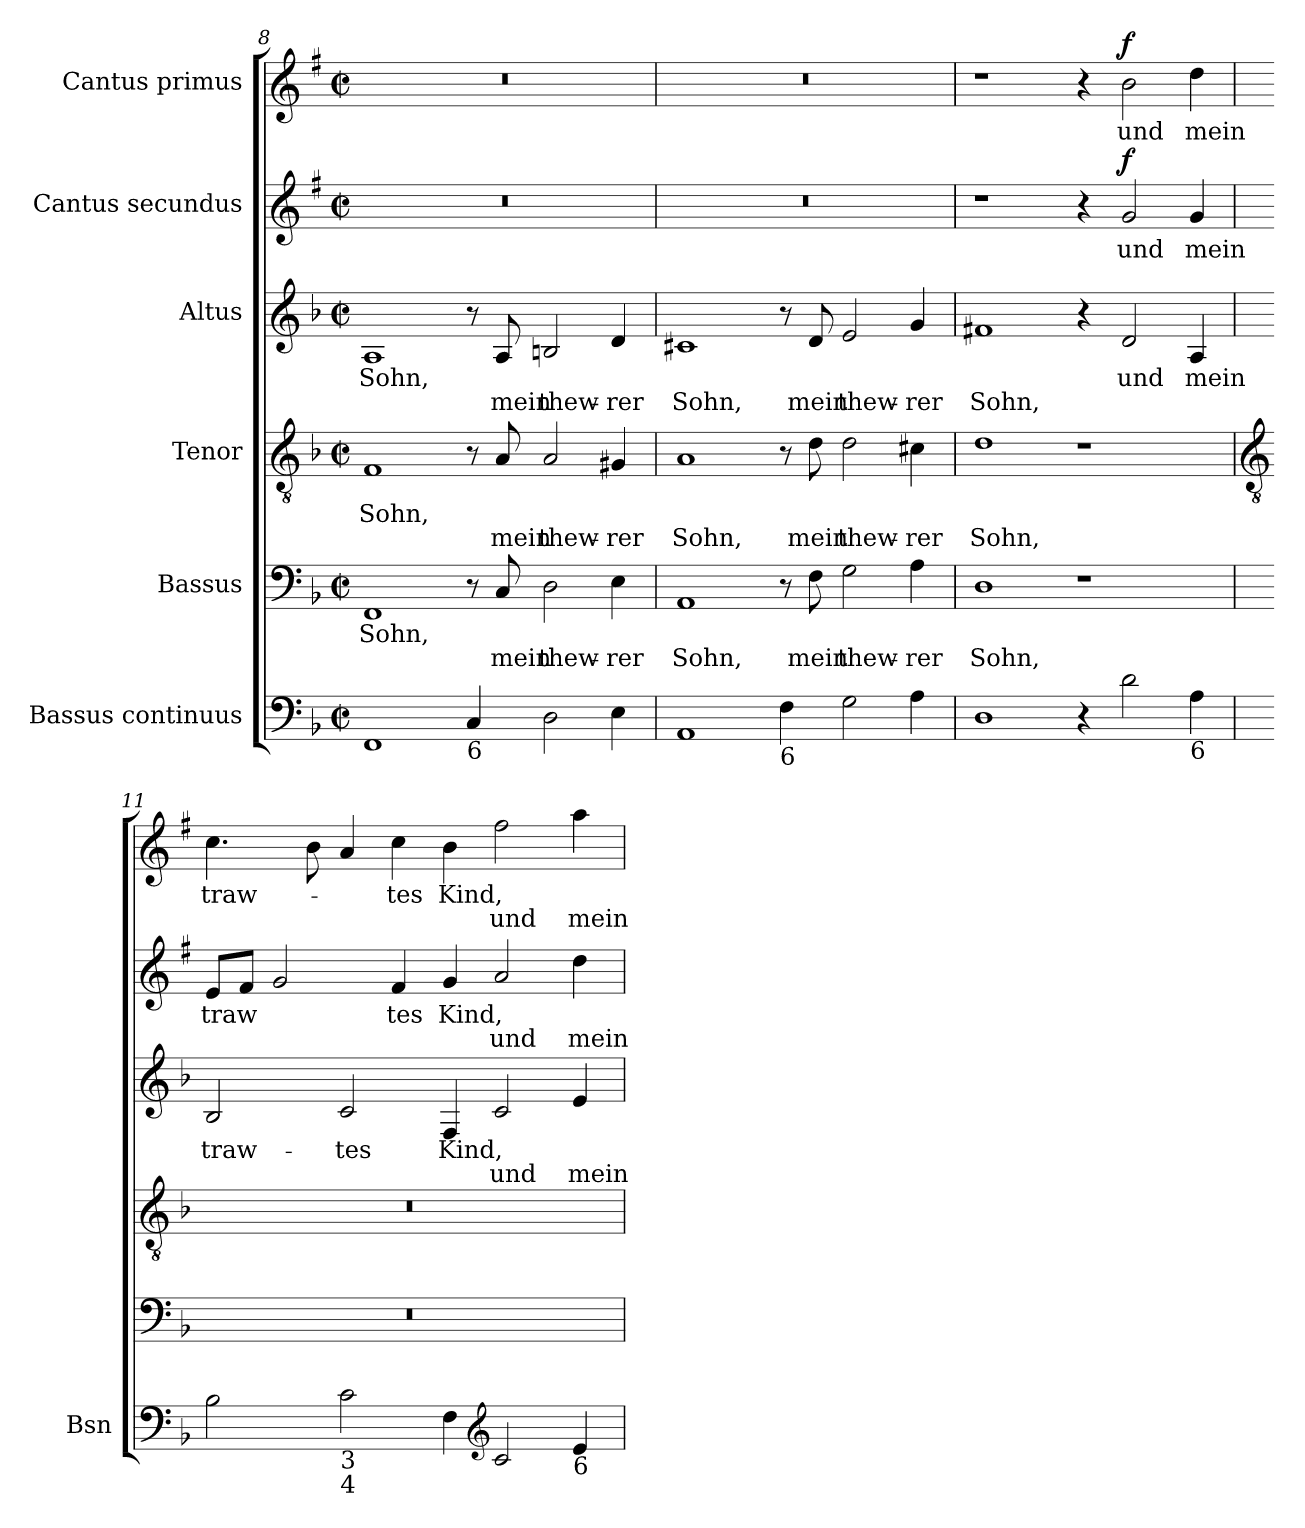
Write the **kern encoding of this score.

**kern	**kern	**text	**text	**kern	**text	**text	**kern	**text	**text	**kern	**text	**text	**dynam	**kern	**text	**text	**dynam
*part6	*part5	*part5	*part5	*part4	*part4	*part4	*part3	*part3	*part3	*part2	*part2	*part2	*part2	*part1	*part1	*part1	*part1
*staff6	*staff5	*staff5	*staff5	*staff4	*staff4	*staff4	*staff3	*staff3	*staff3	*staff2	*staff2	*staff2	*staff2	*staff1	*staff1	*staff1	*staff1
*I"Bassus continuus	*I"Bassus	*	*	*I"Tenor	*	*	*I"Altus	*	*	*I"Cantus secundus	*	*	*	*I"Cantus primus	*	*	*
*I'Bsn	*	*	*	*	*	*	*	*	*	*	*	*	*	*	*	*	*
!!LO:LB:g=z
*clefF4	*clefF4	*	*	*clefGv2	*	*	*clefG2	*	*	*clefG2	*	*	*	*clefG2	*	*	*
*	*	*	*	*	*	*	*	*	*	*ITrd1c2	*	*	*	*ITrd1c2	*	*	*
*k[b-]	*k[b-]	*	*	*k[b-]	*	*	*k[b-]	*	*	*k[b-]	*	*	*	*k[b-]	*	*	*
*F:	*F:	*	*	*F:	*	*	*F:	*	*	*F:	*	*	*	*F:	*	*	*
*M4/2	*M4/2	*	*	*M4/2	*	*	*M4/2	*	*	*M4/2	*	*	*	*M4/2	*	*	*
*met(c|)	*met(c|)	*	*	*met(c|)	*	*	*met(c|)	*	*	*met(c|)	*	*	*	*met(c|)	*	*	*
=8	=8	=8	=8	=8	=8	=8	=8	=8	=8	=8	=8	=8	=8	=8	=8	=8	=8
!	!	!LO:LY:b	!	!	!LO:LY:b	!	!	!LO:LY:b	!	!	!	!	!	!	!	!	!
1FF	1FF	Sohn,	.	1F	Sohn,	.	1A	Sohn,	.	0r	.	.	.	0r	.	.	.
!LO:TX:b:t=6	!	!	!	!	!	!	!	!	!	!	!	!	!	!	!	!	!
4C	8r	.	.	8r	.	.	8r	.	.	.	.	.	.	.	.	.	.
!	!	!	!LO:LY:b	!	!	!LO:LY:b	!	!	!LO:LY:b	!	!	!	!	!	!	!	!
.	8C	.	mein	8A	.	mein	8A	.	mein	.	.	.	.	.	.	.	.
!	!	!	!LO:LY:b	!	!	!LO:LY:b	!	!	!LO:LY:b	!	!	!	!	!	!	!	!
2D	2D	.	thew-	2A	.	thew-	2Bn	.	thew-	.	.	.	.	.	.	.	.
!	!	!	!LO:LY:b	!	!	!LO:LY:b	!	!	!LO:LY:b	!	!	!	!	!	!	!	!
4E	4E	.	-rer	4G#X	.	-rer	4d	.	-rer	.	.	.	.	.	.	.	.
=9	=9	=9	=9	=9	=9	=9	=9	=9	=9	=9	=9	=9	=9	=9	=9	=9	=9
!	!	!	!LO:LY:b	!	!	!LO:LY:b	!	!	!LO:LY:b	!	!	!	!	!	!	!	!
1AA	1AA	.	Sohn,	1A	.	Sohn,	1c#X	.	Sohn,	0r	.	.	.	0r	.	.	.
!LO:TX:b:t=6	!	!	!	!	!	!	!	!	!	!	!	!	!	!	!	!	!
4F	8r	.	.	8r	.	.	8r	.	.	.	.	.	.	.	.	.	.
!	!	!	!LO:LY:b	!	!	!LO:LY:b	!	!	!LO:LY:b	!	!	!	!	!	!	!	!
.	8F	.	mein	8d	.	mein	8d	.	mein	.	.	.	.	.	.	.	.
!	!	!	!LO:LY:b	!	!	!LO:LY:b	!	!	!LO:LY:b	!	!	!	!	!	!	!	!
2G	2G	.	thew-	2d	.	thew-	2e	.	thew-	.	.	.	.	.	.	.	.
!	!	!	!LO:LY:b	!	!	!LO:LY:b	!	!	!LO:LY:b	!	!	!	!	!	!	!	!
4A	4A	.	-rer	4c#X	.	-rer	4g	.	-rer	.	.	.	.	.	.	.	.
=10	=10	=10	=10	=10	=10	=10	=10	=10	=10	=10	=10	=10	=10	=10	=10	=10	=10
!	!	!	!LO:LY:b	!	!	!LO:LY:b	!	!	!LO:LY:b	!	!	!	!	!	!	!	!
1D	1D	.	Sohn,	1d	.	Sohn,	1f#X	.	Sohn,	1r	.	.	.	1r	.	.	.
4r	1r	.	.	1r	.	.	4r	.	.	4r	.	.	.	4r	.	.	.
!	!	!	!	!	!	!	!	!LO:LY:b	!	!	!LO:LY:b	!	!LO:DY:a	!	!LO:LY:b	!	!LO:DY:a
2d	.	.	.	.	.	.	2d	und	.	2f	und	.	f	2a	und	.	f
!LO:TX:b:t=6	!	!	!	!	!	!	!	!	!	!	!	!	!	!	!	!	!
!	!	!	!	!	!	!	!	!LO:LY:b	!	!	!LO:LY:b	!	!	!	!LO:LY:b	!	!
4A	.	.	.	.	.	.	4A	mein	.	4f	mein	.	.	4cc	mein	.	.
!!LO:LB:g=z
=11	=11	=11	=11	=11	=11	=11	=11	=11	=11	=11	=11	=11	=11	=11	=11	=11	=11
*	*	*	*	*clefGv2	*	*	*	*	*	*	*	*	*	*	*	*	*
!	!	!	!	!	!	!	!	!LO:LY:b	!	!	!LO:LY:b	!	!	!	!LO:LY:b	!	!
2B-	0r	.	.	0r	.	.	2B-	traw-	.	8dL	traw	.	.	4.b-	traw-	.	.
.	.	.	.	.	.	.	.	.	.	8eJ	.	.	.	.	.	.	.
.	.	.	.	.	.	.	.	.	.	2f	.	.	.	.	.	.	.
.	.	.	.	.	.	.	.	.	.	.	.	.	.	8a	.	.	.
!LO:TX:b:t=3	!	!	!	!	!	!	!	!	!	!	!	!	!	!	!	!	!
!LO:TX:b:t=4	!	!	!	!	!	!	!	!	!	!	!	!	!	!	!	!	!
!	!	!	!	!	!	!	!	!LO:LY:b	!	!	!	!	!	!	!	!	!
2c	.	.	.	.	.	.	2c	-tes	.	.	.	.	.	4g	.	.	.
!	!	!	!	!	!	!	!	!	!	!	!LO:LY:b	!	!	!	!LO:LY:b	!	!
.	.	.	.	.	.	.	.	.	.	4e	tes	.	.	4b-	-tes	.	.
!	!	!	!	!	!	!	!	!LO:LY:b	!	!	!LO:LY:b	!	!	!	!LO:LY:b	!	!
4F	.	.	.	.	.	.	4F	Kind,	.	4f	Kind,	.	.	4a	Kind,	.	.
*clefG2	*	*	*	*	*	*	*	*	*	*	*	*	*	*	*	*	*
!	!	!	!	!	!	!	!	!	!LO:LY:b	!	!	!LO:LY:b	!	!	!	!LO:LY:b	!
2c	.	.	.	.	.	.	2c	.	und	2g	.	und	.	2ee	.	und	.
!LO:TX:b:t=6	!	!	!	!	!	!	!	!	!	!	!	!	!	!	!	!	!
!	!	!	!	!	!	!	!	!	!LO:LY:b	!	!	!LO:LY:b	!	!	!	!LO:LY:b	!
4e	.	.	.	.	.	.	4e	.	mein	4cc	.	mein	.	4gg	.	mein	.
=	=	=	=	=	=	=	=	=	=	=	=	=	=	=	=	=	=
*-	*-	*-	*-	*-	*-	*-	*-	*-	*-	*-	*-	*-	*-	*-	*-	*-	*-
